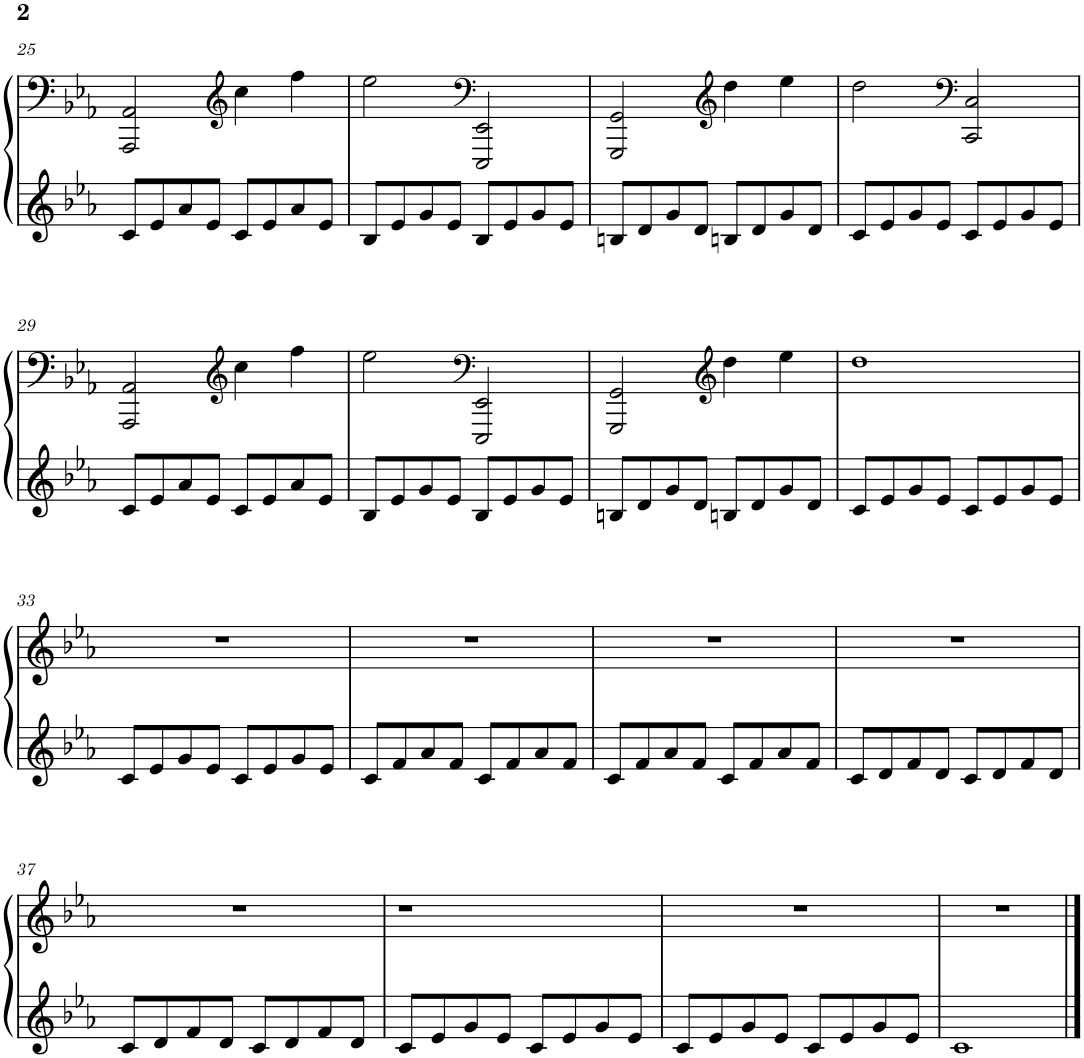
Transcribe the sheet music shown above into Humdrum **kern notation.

**kern	**kern
*part1	*part1
*staff2	*staff1
*I"Piano	*
*I'Pno.	*
!!LO:PB:g=z
*clefG2	*clefF4
*k[b-e-a-]	*k[b-e-a-]
*M4/4	*M4/4
=25	=25
8c/L	2AAA-/ 2AA-/
8e-/	.
8a-/	.
8e-/J	.
*	*clefG2
8c/L	4cc\
8e-/	.
8a-/	4ff\
8e-/J	.
=26	=26
8B-/L	2ee-\
8e-/	.
8g/	.
8e-/J	.
*	*clefF4
8B-/L	2EEE-/ 2EE-/
8e-/	.
8g/	.
8e-/J	.
=27	=27
8Bn/L	2GGG/ 2GG/
8d/	.
8g/	.
8d/J	.
*	*clefG2
8Bn/L	4dd\
8d/	.
8g/	4ee-\
8d/J	.
=28	=28
8c/L	2dd\
8e-/	.
8g/	.
8e-/J	.
*	*clefF4
8c/L	2CC/ 2C/
8e-/	.
8g/	.
8e-/J	.
!!LO:LB:g=z
=29	=29
8c/L	2AAA-/ 2AA-/
8e-/	.
8a-/	.
8e-/J	.
*	*clefG2
8c/L	4cc\
8e-/	.
8a-/	4ff\
8e-/J	.
=30	=30
8B-/L	2ee-\
8e-/	.
8g/	.
8e-/J	.
*	*clefF4
8B-/L	2EEE-/ 2EE-/
8e-/	.
8g/	.
8e-/J	.
=31	=31
8Bn/L	2GGG/ 2GG/
8d/	.
8g/	.
8d/J	.
*	*clefG2
8Bn/L	4dd\
8d/	.
8g/	4ee-\
8d/J	.
=32	=32
8c/L	1dd
8e-/	.
8g/	.
8e-/J	.
8c/L	.
8e-/	.
8g/	.
8e-/J	.
!!LO:LB:g=z
=33	=33
8c/L	1r
8e-/	.
8g/	.
8e-/J	.
8c/L	.
8e-/	.
8g/	.
8e-/J	.
=34	=34
8c/L	1r
8f/	.
8a-/	.
8f/J	.
8c/L	.
8f/	.
8a-/	.
8f/J	.
=35	=35
8c/L	1r
8f/	.
8a-/	.
8f/J	.
8c/L	.
8f/	.
8a-/	.
8f/J	.
=36	=36
8c/L	1r
8d/	.
8f/	.
8d/J	.
8c/L	.
8d/	.
8f/	.
8d/J	.
!!LO:LB:g=z
=37	=37
8c/L	1r
8d/	.
8f/	.
8d/J	.
8c/L	.
8d/	.
8f/	.
8d/J	.
=38	=38
8c/L	1r
8e-/	.
8g/	.
8e-/J	.
8c/L	.
8e-/	.
8g/	.
8e-/J	.
=39	=39
8c/L	1r
8e-/	.
8g/	.
8e-/J	.
8c/L	.
8e-/	.
8g/	.
8e-/J	.
=40	=40
1c	1r
==	==
*-	*-
